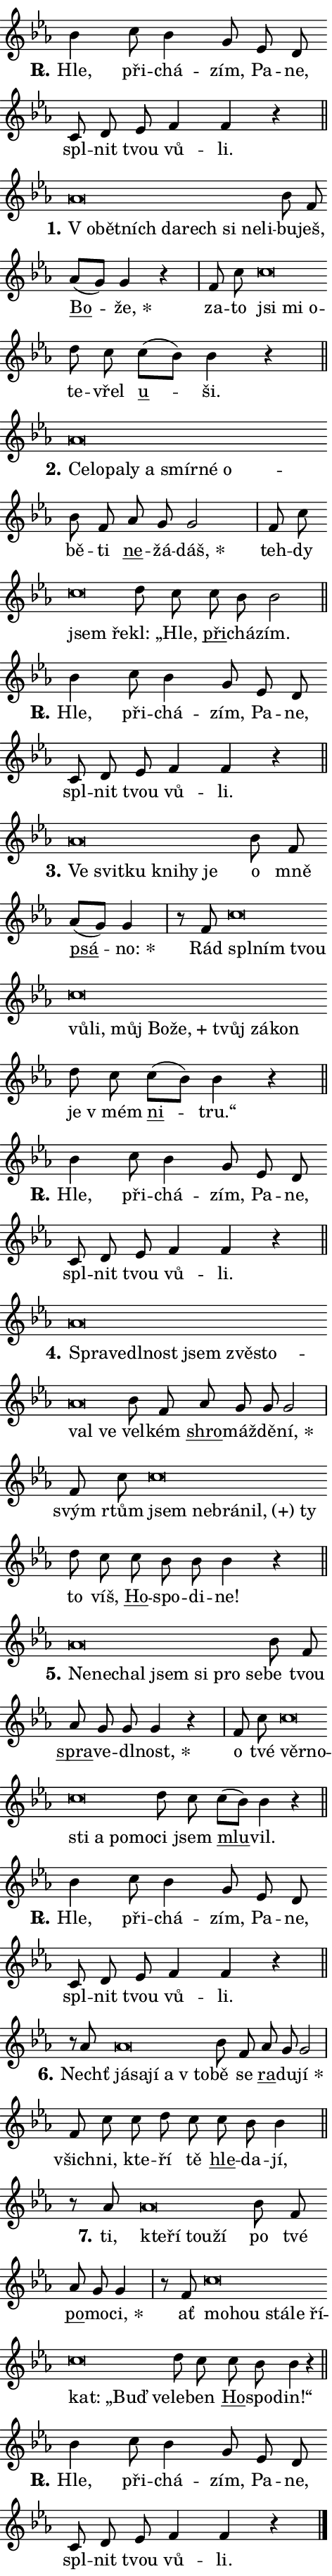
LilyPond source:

\version "2.24.0"
\header { tagline = "" }
\paper {
  indent = 0\cm
  top-margin = 0\cm
  right-margin = 0.13\cm % to fit lyric hyphens
  bottom-margin = 0\cm
  left-margin = 0\cm
  paper-width = 8\cm
  page-breaking = #ly:one-page-breaking
  system-system-spacing.basic-distance = #11
  score-system-spacing.basic-distance = #11
  ragged-last = ##f
}


%% Author: Thomas Morley
%% https://lists.gnu.org/archive/html/lilypond-user/2020-05/msg00002.html
#(define (line-position grob)
"Returns position of @var[grob} in current system:
   @code{'start}, if at first time-step
   @code{'end}, if at last time-step
   @code{'middle} otherwise
"
  (let* ((col (ly:item-get-column grob))
         (ln (ly:grob-object col 'left-neighbor))
         (rn (ly:grob-object col 'right-neighbor))
         (col-to-check-left (if (ly:grob? ln) ln col))
         (col-to-check-right (if (ly:grob? rn) rn col))
         (break-dir-left
           (and
             (ly:grob-property col-to-check-left 'non-musical #f)
             (ly:item-break-dir col-to-check-left)))
         (break-dir-right
           (and
             (ly:grob-property col-to-check-right 'non-musical #f)
             (ly:item-break-dir col-to-check-right))))
        (cond ((eqv? 1 break-dir-left) 'start)
              ((eqv? -1 break-dir-right) 'end)
              (else 'middle))))

#(define (tranparent-at-line-position vctor)
  (lambda (grob)
  "Relying on @code{line-position} select the relevant enry from @var{vctor}.
Used to determine transparency,"
    (case (line-position grob)
      ((end) (not (vector-ref vctor 0)))
      ((middle) (not (vector-ref vctor 1)))
      ((start) (not (vector-ref vctor 2))))))

noteHeadBreakVisibility =
#(define-music-function (break-visibility)(vector?)
"Makes @code{NoteHead}s transparent relying on @var{break-visibility}"
#{
  \override NoteHead.transparent =
    #(tranparent-at-line-position break-visibility)
#})

#(define delete-ledgers-for-transparent-note-heads
  (lambda (grob)
    "Reads whether a @code{NoteHead} is transparent.
If so this @code{NoteHead} is removed from @code{'note-heads} from
@var{grob}, which is supposed to be @code{LedgerLineSpanner}.
As a result ledgers are not printed for this @code{NoteHead}"
    (let* ((nhds-array (ly:grob-object grob 'note-heads))
           (nhds-list
             (if (ly:grob-array? nhds-array)
                 (ly:grob-array->list nhds-array)
                 '()))
           ;; Relies on the transparent-property being done before
           ;; Staff.LedgerLineSpanner.after-line-breaking is executed.
           ;; This is fragile ...
           (to-keep
             (remove
               (lambda (nhd)
                 (ly:grob-property nhd 'transparent #f))
               nhds-list)))
      ;; TODO find a better method to iterate over grob-arrays, similiar
      ;; to filter/remove etc for lists
      ;; For now rebuilt from scratch
      (set! (ly:grob-object grob 'note-heads)  '())
      (for-each
        (lambda (nhd)
          (ly:pointer-group-interface::add-grob grob 'note-heads nhd))
        to-keep))))

squashNotes = {
  \override NoteHead.X-extent = #'(-0.2 . 0.2)
  \override NoteHead.Y-extent = #'(-0.75 . 0)
  \override NoteHead.stencil =
    #(lambda (grob)
       (let ((pos (ly:grob-property grob 'staff-position)))
         (begin
           (if (< pos -7) (display "ERROR: Lower brevis then expected\n") (display ""))
           (if (<= pos -6) ly:text-interface::print ly:note-head::print))))
}
unSquashNotes = {
  \revert NoteHead.X-extent
  \revert NoteHead.Y-extent
  \revert NoteHead.stencil
}

hideNotes = \noteHeadBreakVisibility #begin-of-line-visible
unHideNotes = \noteHeadBreakVisibility #all-visible

% work-around for resetting accidentals
% https://lilypond.org/doc/v2.23/Documentation/notation/displaying-rhythms#unmetered-music
cadenzaMeasure = {
  \cadenzaOff
  \partial 1024 s1024
  \cadenzaOn
}

#(define-markup-command (accent layout props text) (markup?)
  "Underline accented syllable"
  (interpret-markup layout props
    #{\markup \override #'(offset . 4.3) \underline { #text }#}))

responsum = \markup \concat {
  "R" \hspace #-1.05 \path #0.1 #'((moveto 0 0.07) (lineto 0.9 0.8)) \hspace #0.05 "."
}

spaceSize = #0.6828661417322834 % exact space size for TeX Gyre Schola

\layout {
  \context {
    \Staff
    \remove "Time_signature_engraver"
    \override LedgerLineSpanner.after-line-breaking = #delete-ledgers-for-transparent-note-heads
  }
  \context {
    \Lyrics {
      \override LyricSpace.minimum-distance = \spaceSize
      \override LyricText.font-name = #"TeX Gyre Schola"
      \override LyricText.font-size = 1
      \override StanzaNumber.font-name = #"TeX Gyre Schola Bold"
      \override StanzaNumber.font-size = 1
    }
  }
  \context {
    \Score 
    \override NoteHead.text =
      #(lambda (grob) 
        (let ((pos (ly:grob-property grob 'staff-position)))
          #{\markup {
            \combine
              \halign #-0.55 \raise #(if (= pos -6) 0 0.5) \override #'(thickness . 2) \draw-line #'(3.2 . 0)
              \musicglyph "noteheads.sM1"
          }#}))
  }
}

% magnetic-lyrics.ily
%
%   written by
%     Jean Abou Samra <jean@abou-samra.fr>
%     Werner Lemberg <wl@gnu.org>
%
%   adapted by
%     Jiri Hon <jiri.hon@gmail.com>
%
% Version 2022-Apr-15

% https://www.mail-archive.com/lilypond-user@gnu.org/msg149350.html

#(define (Left_hyphen_pointer_engraver context)
   "Collect syllable-hyphen-syllable occurrences in lyrics and store
them in properties.  This engraver only looks to the left.  For
example, if the lyrics input is @code{foo -- bar}, it does the
following.

@itemize @bullet
@item
Set the @code{text} property of the @code{LyricHyphen} grob between
@q{foo} and @q{bar} to @code{foo}.

@item
Set the @code{left-hyphen} property of the @code{LyricText} grob with
text @q{foo} to the @code{LyricHyphen} grob between @q{foo} and
@q{bar}.
@end itemize

Use this auxiliary engraver in combination with the
@code{lyric-@/text::@/apply-@/magnetic-@/offset!} hook."
   (let ((hyphen #f)
         (text #f))
     (make-engraver
      (acknowledgers
       ((lyric-syllable-interface engraver grob source-engraver)
        (set! text grob)))
      (end-acknowledgers
       ((lyric-hyphen-interface engraver grob source-engraver)
        ;(when (not (grob::has-interface grob 'lyric-space-interface))
          (set! hyphen grob)));)
      ((stop-translation-timestep engraver)
       (when (and text hyphen)
         (ly:grob-set-object! text 'left-hyphen hyphen))
       (set! text #f)
       (set! hyphen #f)))))

#(define (lyric-text::apply-magnetic-offset! grob)
   "If the space between two syllables is less than the value in
property @code{LyricText@/.details@/.squash-threshold}, move the right
syllable to the left so that it gets concatenated with the left
syllable.

Use this function as a hook for
@code{LyricText@/.after-@/line-@/breaking} if the
@code{Left_@/hyphen_@/pointer_@/engraver} is active."
   (let ((hyphen (ly:grob-object grob 'left-hyphen #f)))
     (when hyphen
       (let ((left-text (ly:spanner-bound hyphen LEFT)))
         (when (grob::has-interface left-text 'lyric-syllable-interface)
           (let* ((common (ly:grob-common-refpoint grob left-text X))
                  (this-x-ext (ly:grob-extent grob common X))
                  (left-x-ext
                   (begin
                     ;; Trigger magnetism for left-text.
                     (ly:grob-property left-text 'after-line-breaking)
                     (ly:grob-extent left-text common X)))
                  ;; `delta` is the gap width between two syllables.
                  (delta (- (interval-start this-x-ext)
                            (interval-end left-x-ext)))
                  (details (ly:grob-property grob 'details))
                  (threshold (assoc-get 'squash-threshold details 0.2)))
             (when (< delta threshold)
               (let* (;; We have to manipulate the input text so that
                      ;; ligatures crossing syllable boundaries are not
                      ;; disabled.  For languages based on the Latin
                      ;; script this is essentially a beautification.
                      ;; However, for non-Western scripts it can be a
                      ;; necessity.
                      (lt (ly:grob-property left-text 'text))
                      (rt (ly:grob-property grob 'text))
                      (is-space (grob::has-interface hyphen 'lyric-space-interface))
                      (space (if is-space " " ""))
                      (extra-delta (if is-space spaceSize 0))
                      ;; Append new syllable.
                      (ltrt-space (if (and (string? lt) (string? rt))
                                (string-append lt space rt)
                                (make-concat-markup (list lt space rt))))
                      ;; Right-align `ltrt` to the right side.
                      (ltrt-space-markup (grob-interpret-markup
                               grob
                               (make-translate-markup
                                (cons (interval-length this-x-ext) 0)
                                (make-right-align-markup ltrt-space)))))
                 (begin
                   ;; Don't print `left-text`.
                   (ly:grob-set-property! left-text 'stencil #f)
                   ;; Set text and stencil (which holds all collected
                   ;; syllables so far) and shift it to the left.
                   (ly:grob-set-property! grob 'text ltrt-space)
                   (ly:grob-set-property! grob 'stencil ltrt-space-markup)
                   (ly:grob-translate-axis! grob (- (- delta extra-delta)) X))))))))))


#(define (lyric-hyphen::displace-bounds-first grob)
   ;; Make very sure this callback isn't triggered too early.
   (let ((left (ly:spanner-bound grob LEFT))
         (right (ly:spanner-bound grob RIGHT)))
     (ly:grob-property left 'after-line-breaking)
     (ly:grob-property right 'after-line-breaking)
     (ly:lyric-hyphen::print grob)))

squashThreshold = #0.4

\layout {
  \context {
    \Lyrics
    \consists #Left_hyphen_pointer_engraver
    \override LyricText.after-line-breaking =
      #lyric-text::apply-magnetic-offset!
    \override LyricHyphen.stencil = #lyric-hyphen::displace-bounds-first
    \override LyricText.details.squash-threshold = \squashThreshold
    \override LyricHyphen.minimum-distance = 0
    \override LyricHyphen.minimum-length = \squashThreshold
  }
}

squashText = \override LyricText.details.squash-threshold = 9999
unSquashText = \override LyricText.details.squash-threshold = \squashThreshold

leftText = \override LyricText.self-alignment-X = #LEFT
unLeftText = \revert LyricText.self-alignment-X

starOffset = #(lambda (grob) 
                (let ((x_offset (ly:self-alignment-interface::aligned-on-x-parent grob)))
                  (if (= x_offset 0) 0 (+ x_offset 1.2))))

star = #(define-music-function (syllable)(string?)
"Append star separator at the end of a syllable"
#{
  \once \override LyricText.X-offset = #starOffset
  \lyricmode { \markup {
    #syllable
    \override #'((font-name . "TeX Gyre Schola Bold")) \hspace #0.2 \lower #0.65 \larger "*"
  } }
#})

starAccent = #(define-music-function (syllable)(string?)
"Append star separator at the end of a syllable and make accent"
#{
  \once \override LyricText.X-offset = #starOffset
  \lyricmode { \markup {
    \accent #syllable
    \override #'((font-name . "TeX Gyre Schola Bold")) \hspace #0.2 \lower #0.65 \larger "*"
  } }
#})

breath = #(define-music-function (syllable)(string?)
"Append breathing indicator at the end of a syllable"
#{
  \lyricmode { \markup { #syllable "+" } }
#})

optionalBreath = #(define-music-function (syllable)(string?)
"Append optional breathing indicator at the end of a syllable"
#{
  \lyricmode { \markup { #syllable "(+)" } }
#})


\score {
    <<
        \new Voice = "melody" { \cadenzaOn \key es \major \relative { bes'4 c8 bes4 g8 \bar "" es d \bar "" c d es \bar "" f4 f r \cadenzaMeasure \bar "||" \break } }
        \new Lyrics \lyricsto "melody" { \lyricmode { \set stanza = \responsum
Hle, při -- chá -- zím, Pa -- ne, spl -- nit tvou vů -- li. } }
    >>
    \layout {}
}

\score {
    <<
        \new Voice = "melody" { \cadenzaOn \key es \major \relative { \squashNotes as'\breve*1/16 \hideNotes \breve*1/16 \bar "" \breve*1/16 \bar "" \breve*1/16 \bar "" \breve*1/16 \bar "" \breve*1/16 \bar "" \breve*1/16 \breve*1/16 \bar "" \unHideNotes \unSquashNotes bes8 f \bar "" as[( g)] g4 r \cadenzaMeasure \bar "|" f8 c' \bar "" \squashNotes c\breve*1/16 \hideNotes \breve*1/16 \breve*1/16 \bar "" \unHideNotes \unSquashNotes d8 c \bar "" c[( bes)] bes4 r \cadenzaMeasure \bar "||" \break } }
        \new Lyrics \lyricsto "melody" { \lyricmode { \set stanza = "1."
\leftText "V o" -- \squashText bět -- ních da -- rech si ne -- li -- \unLeftText \unSquashText bu -- ješ, \markup \accent Bo -- \star že, za -- to \leftText jsi \squashText mi o -- \unLeftText \unSquashText te -- vřel \markup \accent u -- ši. } }
    >>
    \layout {}
}

\score {
    <<
        \new Voice = "melody" { \cadenzaOn \key es \major \relative { \squashNotes as'\breve*1/16 \hideNotes \breve*1/16 \bar "" \breve*1/16 \bar "" \breve*1/16 \bar "" \breve*1/16 \bar "" \breve*1/16 \bar "" \breve*1/16 \breve*1/16 \bar "" \unHideNotes \unSquashNotes bes8 f \bar "" as g g2 \cadenzaMeasure \bar "|" f8 c' \bar "" \squashNotes c\breve*1/16 \hideNotes \breve*1/16 \bar "" \unHideNotes \unSquashNotes d8 c \bar "" c bes bes2 \cadenzaMeasure \bar "||" \break } }
        \new Lyrics \lyricsto "melody" { \lyricmode { \set stanza = "2."
\leftText Ce -- \squashText lo -- pa -- ly a smír -- né o -- \unLeftText \unSquashText bě -- ti \markup \accent ne -- žá -- \star dáš, teh -- dy \leftText jsem \squashText ře -- \unLeftText \unSquashText kl: „Hle, \markup \accent při -- chá -- zím. } }
    >>
    \layout {}
}

\score {
    <<
        \new Voice = "melody" { \cadenzaOn \key es \major \relative { bes'4 c8 bes4 g8 \bar "" es d \bar "" c d es \bar "" f4 f r \cadenzaMeasure \bar "||" \break } }
        \new Lyrics \lyricsto "melody" { \lyricmode { \set stanza = \responsum
Hle, při -- chá -- zím, Pa -- ne, spl -- nit tvou vů -- li. } }
    >>
    \layout {}
}

\score {
    <<
        \new Voice = "melody" { \cadenzaOn \key es \major \relative { \squashNotes as'\breve*1/16 \hideNotes \breve*1/16 \bar "" \breve*1/16 \bar "" \breve*1/16 \bar "" \breve*1/16 \breve*1/16 \bar "" \unHideNotes \unSquashNotes bes8 f \bar "" as[( g)] g4 \cadenzaMeasure \bar "|" r8 f8 \squashNotes c'\breve*1/16 \hideNotes \breve*1/16 \bar "" \breve*1/16 \bar "" \breve*1/16 \bar "" \breve*1/16 \bar "" \breve*1/16 \bar "" \breve*1/16 \bar "" \breve*1/16 \bar "" \breve*1/16 \bar "" \breve*1/16 \breve*1/16 \bar "" \unHideNotes \unSquashNotes d8 c \bar "" c[( bes)] bes4 r \cadenzaMeasure \bar "||" \break } }
        \new Lyrics \lyricsto "melody" { \lyricmode { \set stanza = "3."
\leftText Ve \squashText svit -- ku kni -- hy je \unLeftText \unSquashText o mně \markup \accent psá -- \star no: Rád \leftText spl -- \squashText ním tvou vů -- li, můj Bo -- \breath "že," tvůj zá -- kon \unLeftText \unSquashText je "v mém" \markup \accent ni -- tru.“ } }
    >>
    \layout {}
}

\score {
    <<
        \new Voice = "melody" { \cadenzaOn \key es \major \relative { bes'4 c8 bes4 g8 \bar "" es d \bar "" c d es \bar "" f4 f r \cadenzaMeasure \bar "||" \break } }
        \new Lyrics \lyricsto "melody" { \lyricmode { \set stanza = \responsum
Hle, při -- chá -- zím, Pa -- ne, spl -- nit tvou vů -- li. } }
    >>
    \layout {}
}

\score {
    <<
        \new Voice = "melody" { \cadenzaOn \key es \major \relative { \squashNotes as'\breve*1/16 \hideNotes \breve*1/16 \bar "" \breve*1/16 \bar "" \breve*1/16 \bar "" \breve*1/16 \bar "" \breve*1/16 \bar "" \breve*1/16 \bar "" \breve*1/16 \breve*1/16 \bar "" \unHideNotes \unSquashNotes bes8 f \bar "" as g g g2 \cadenzaMeasure \bar "|" f8 c' \bar "" \squashNotes c\breve*1/16 \hideNotes \breve*1/16 \bar "" \breve*1/16 \bar "" \breve*1/16 \breve*1/16 \bar "" \unHideNotes \unSquashNotes d8 c \bar "" c bes bes bes4 r \cadenzaMeasure \bar "||" \break } }
        \new Lyrics \lyricsto "melody" { \lyricmode { \set stanza = "4."
\leftText Spra -- \squashText ve -- dl -- nost jsem zvě -- sto -- val ve \unLeftText \unSquashText vel -- kém \markup \accent shro -- máž -- dě -- \star ní, svým rtům \leftText jsem \squashText ne -- brá -- \optionalBreath nil, ty \unLeftText \unSquashText to víš, \markup \accent Ho -- spo -- di -- ne! } }
    >>
    \layout {}
}

\score {
    <<
        \new Voice = "melody" { \cadenzaOn \key es \major \relative { \squashNotes as'\breve*1/16 \hideNotes \breve*1/16 \bar "" \breve*1/16 \bar "" \breve*1/16 \bar "" \breve*1/16 \bar "" \breve*1/16 \breve*1/16 \bar "" \unHideNotes \unSquashNotes bes8 f \bar "" as g g g4 r \cadenzaMeasure \bar "|" f8 c' \bar "" \squashNotes c\breve*1/16 \hideNotes \breve*1/16 \bar "" \breve*1/16 \bar "" \breve*1/16 \bar "" \breve*1/16 \breve*1/16 \bar "" \unHideNotes \unSquashNotes d8 c \bar "" c[( bes)] bes4 r \cadenzaMeasure \bar "||" \break } }
        \new Lyrics \lyricsto "melody" { \lyricmode { \set stanza = "5."
\leftText Ne -- \squashText ne -- chal jsem si pro se -- \unLeftText \unSquashText be tvou \markup \accent spra -- ve -- dl -- \star nost, o tvé \leftText věr -- \squashText no -- sti a po -- mo -- \unLeftText \unSquashText ci jsem \markup \accent mlu -- vil. } }
    >>
    \layout {}
}

\score {
    <<
        \new Voice = "melody" { \cadenzaOn \key es \major \relative { bes'4 c8 bes4 g8 \bar "" es d \bar "" c d es \bar "" f4 f r \cadenzaMeasure \bar "||" \break } }
        \new Lyrics \lyricsto "melody" { \lyricmode { \set stanza = \responsum
Hle, při -- chá -- zím, Pa -- ne, spl -- nit tvou vů -- li. } }
    >>
    \layout {}
}

\score {
    <<
        \new Voice = "melody" { \cadenzaOn \key es \major \relative { r8 as'8 \squashNotes as\breve*1/16 \hideNotes \breve*1/16 \bar "" \breve*1/16 \bar "" \breve*1/16 \breve*1/16 \bar "" \unHideNotes \unSquashNotes bes8 f \bar "" as g g2 \cadenzaMeasure \bar "|" f8 c' \bar "" c d8 c \bar "" c bes bes4 \cadenzaMeasure \bar "||" \break } }
        \new Lyrics \lyricsto "melody" { \lyricmode { \set stanza = "6."
Nechť \leftText já -- \squashText sa -- jí a "v to" -- \unLeftText \unSquashText bě se \markup \accent ra -- du -- \star jí všich -- ni, kte -- ří tě \markup \accent hle -- da -- jí, } }
    >>
    \layout {}
}

\score {
    <<
        \new Voice = "melody" { \cadenzaOn \key es \major \relative { r8 as'8 \squashNotes as\breve*1/16 \hideNotes \breve*1/16 \bar "" \breve*1/16 \breve*1/16 \bar "" \unHideNotes \unSquashNotes bes8 f \bar "" as g g4 \cadenzaMeasure \bar "|" r8 f8 \squashNotes c'\breve*1/16 \hideNotes \breve*1/16 \bar "" \breve*1/16 \bar "" \breve*1/16 \bar "" \breve*1/16 \bar "" \breve*1/16 \bar "" \breve*1/16 \breve*1/16 \bar "" \unHideNotes \unSquashNotes d8 c \bar "" c bes bes4 r \cadenzaMeasure \bar "||" \break } }
        \new Lyrics \lyricsto "melody" { \lyricmode { \set stanza = "7."
ti, \leftText kte -- \squashText ří tou -- ží \unLeftText \unSquashText po tvé \markup \accent po -- mo -- \star ci, ať \leftText mo -- \squashText hou stá -- le ří -- kat: „Buď ve -- \unLeftText \unSquashText le -- ben \markup \accent Ho -- spo -- din!“ } }
    >>
    \layout {}
}

\score {
    <<
        \new Voice = "melody" { \cadenzaOn \key es \major \relative { bes'4 c8 bes4 g8 \bar "" es d \bar "" c d es \bar "" f4 f r \cadenzaMeasure \bar "||" \break } \bar "|." }
        \new Lyrics \lyricsto "melody" { \lyricmode { \set stanza = \responsum
Hle, při -- chá -- zím, Pa -- ne, spl -- nit tvou vů -- li. } }
    >>
    \layout {}
}
